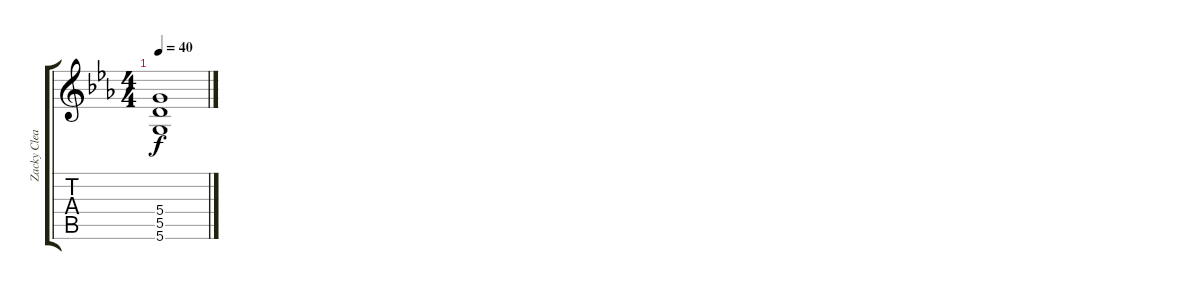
\track ("Zacky Clean" "Zacky Clea") {instrument electricguitarclean}
\staff {score tabs}
\tuning (E4 B3 G3 D3 A2 D2) {hide}
\ts (4 4)
\tempo 40
\clef g2
\ks eb
(5.4{t} 5.5{t} 5.6{t}).1{dy f}
